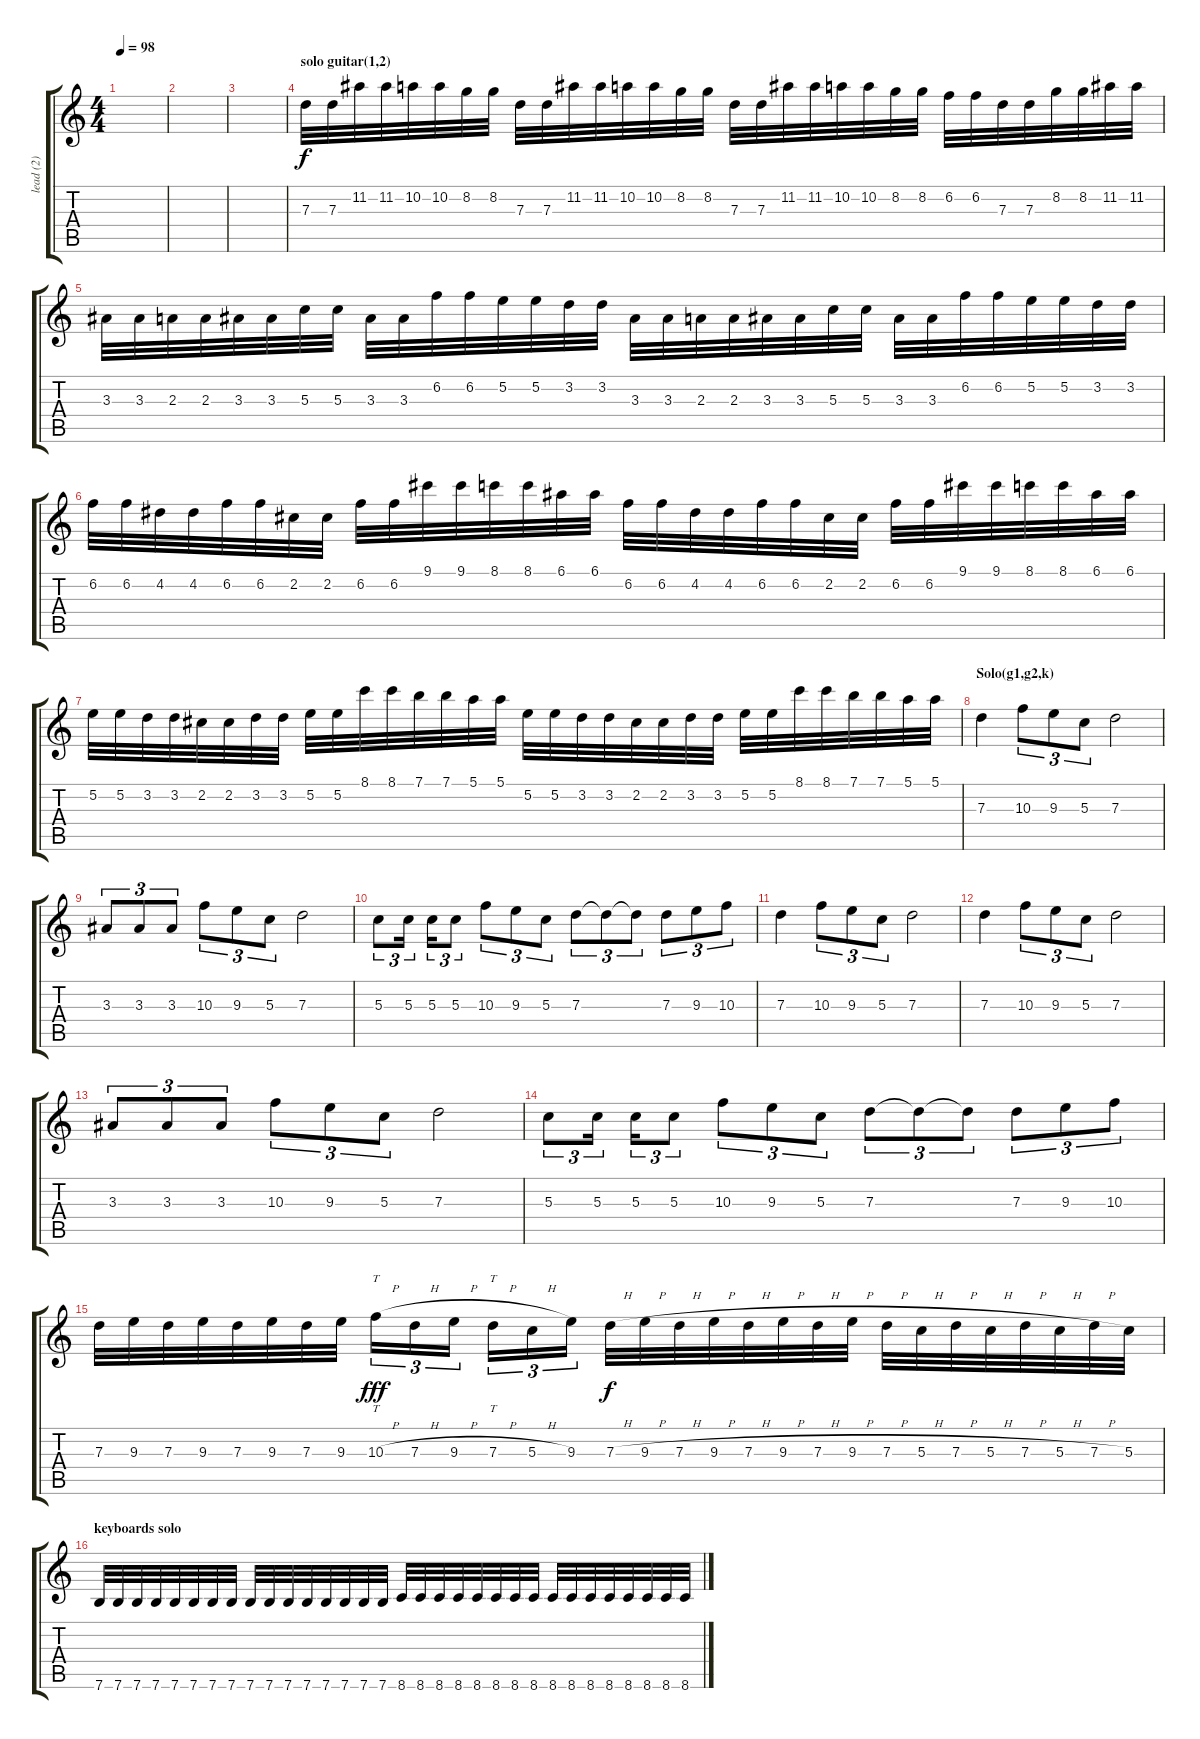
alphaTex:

\track ("lead (2)" "lead (2)") {instrument distortionguitar}
\staff {score tabs}
\tuning (E4 B3 G3 D3 A2 E2) {hide}
\ts (4 4)
\tempo 98
\clef g2
\ks c
|
|
|
\section ("" "solo guitar(1,2)")
7.3.32 7.3.32 11.2.32 11.2.32 10.2.32 10.2.32 8.2.32 8.2.32 7.3.32 7.3.32 11.2.32 11.2.32 10.2.32 10.2.32 8.2.32 8.2.32 7.3.32 7.3.32 11.2.32 11.2.32 10.2.32 10.2.32 8.2.32 8.2.32 6.2.32 6.2.32 7.3.32 7.3.32 8.2.32 8.2.32 11.2.32 11.2.32 |
3.3.32 3.3.32 2.3.32 2.3.32 3.3.32 3.3.32 5.3.32 5.3.32 3.3.32 3.3.32 6.2.32 6.2.32 5.2.32 5.2.32 3.2.32 3.2.32 3.3.32 3.3.32 2.3.32 2.3.32 3.3.32 3.3.32 5.3.32 5.3.32 3.3.32 3.3.32 6.2.32 6.2.32 5.2.32 5.2.32 3.2.32 3.2.32 |
6.2.32 6.2.32 4.2.32 4.2.32 6.2.32 6.2.32 2.2.32 2.2.32 6.2.32 6.2.32 9.1.32 9.1.32 8.1.32 8.1.32 6.1.32 6.1.32 6.2.32 6.2.32 4.2.32 4.2.32 6.2.32 6.2.32 2.2.32 2.2.32 6.2.32 6.2.32 9.1.32 9.1.32 8.1.32 8.1.32 6.1.32 6.1.32 |
5.2.32 5.2.32 3.2.32 3.2.32 2.2.32 2.2.32 3.2.32 3.2.32 5.2.32 5.2.32 8.1.32 8.1.32 7.1.32 7.1.32 5.1.32 5.1.32 5.2.32 5.2.32 3.2.32 3.2.32 2.2.32 2.2.32 3.2.32 3.2.32 5.2.32 5.2.32 8.1.32 8.1.32 7.1.32 7.1.32 5.1.32 5.1.32 |
\section ("" "Solo(g1,g2,k)")
7.3.4 10.3.8{tu (3 2)} 9.3.8{tu (3 2)} 5.3.8{tu (3 2)} 7.3.2 |
3.3.8{tu (3 2)} 3.3.8{tu (3 2)} 3.3.8{tu (3 2)} 10.3.8{tu (3 2)} 9.3.8{tu (3 2)} 5.3.8{tu (3 2)} 7.3.2 |
5.3.8{tu (3 2)} 5.3.16{tu (3 2)} 5.3.16{tu (3 2)} 5.3.8{tu (3 2)} 10.3.8{tu (3 2)} 9.3.8{tu (3 2)} 5.3.8{tu (3 2)} 7.3.8{tu (3 2)} 7.3{t}.8{tu (3 2)} 7.3{t}.8{tu (3 2)} 7.3.8{tu (3 2)} 9.3.8{tu (3 2)} 10.3.8{tu (3 2)} |
7.3.4 10.3.8{tu (3 2)} 9.3.8{tu (3 2)} 5.3.8{tu (3 2)} 7.3.2 |
7.3.4 10.3.8{tu (3 2)} 9.3.8{tu (3 2)} 5.3.8{tu (3 2)} 7.3.2 |
3.3.8{tu (3 2)} 3.3.8{tu (3 2)} 3.3.8{tu (3 2)} 10.3.8{tu (3 2)} 9.3.8{tu (3 2)} 5.3.8{tu (3 2)} 7.3.2 |
5.3.8{tu (3 2)} 5.3.16{tu (3 2)} 5.3.16{tu (3 2)} 5.3.8{tu (3 2)} 10.3.8{tu (3 2)} 9.3.8{tu (3 2)} 5.3.8{tu (3 2)} 7.3.8{tu (3 2)} 7.3{t}.8{tu (3 2)} 7.3{t}.8{tu (3 2)} 7.3.8{tu (3 2)} 9.3.8{tu (3 2)} 10.3.8{tu (3 2)} |
7.3.32 9.3.32 7.3.32 9.3.32 7.3.32 9.3.32 7.3.32 9.3.32 10.3{h}.16{tt tu (3 2) dy fff} 7.3{h}.16{tu (3 2)} 9.3{h}.16{tu (3 2)} 7.3{h}.16{tt tu (3 2)} 5.3{h}.16{tu (3 2)} 9.3.16{tu (3 2)} 7.3{h}.32{dy f} 9.3{h}.32 7.3{h}.32 9.3{h}.32 7.3{h}.32 9.3{h}.32 7.3{h}.32 9.3{h}.32 7.3{h}.32 5.3{h}.32 7.3{h}.32 5.3{h}.32 7.3{h}.32 5.3{h}.32 7.3{h}.32 5.3.32 |
\section ("" "keyboards solo")
7.6.32 7.6.32 7.6.32 7.6.32 7.6.32 7.6.32 7.6.32 7.6.32 7.6.32 7.6.32 7.6.32 7.6.32 7.6.32 7.6.32 7.6.32 7.6.32 8.6.32 8.6.32 8.6.32 8.6.32 8.6.32 8.6.32 8.6.32 8.6.32 8.6.32 8.6.32 8.6.32 8.6.32 8.6.32 8.6.32 8.6.32 8.6.32
